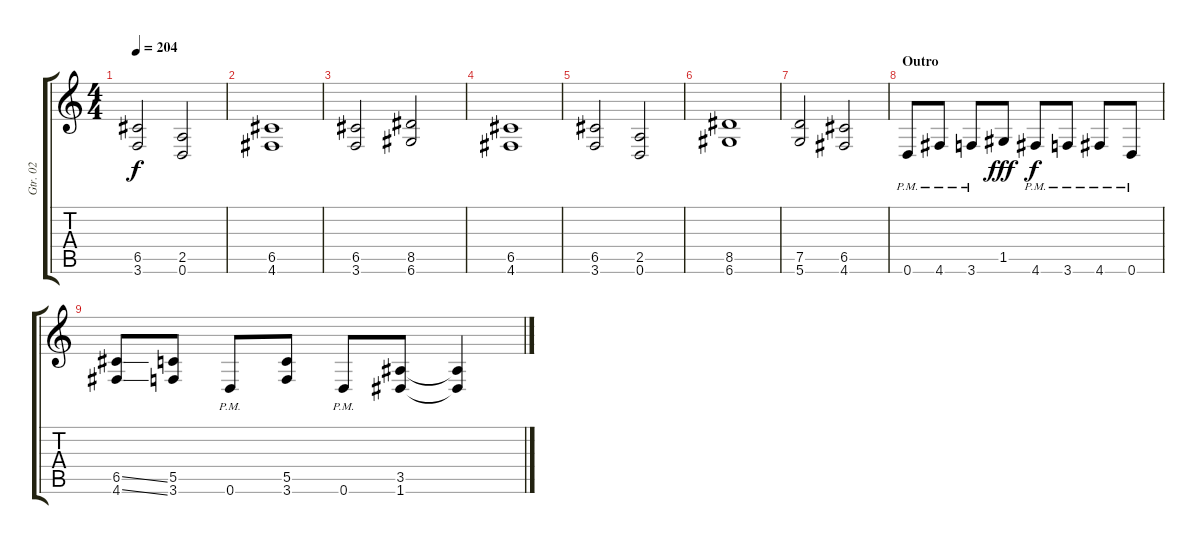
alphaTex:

\track ("Gtr. 02" "Gtr. 02") {instrument distortionguitar}
\staff {score tabs}
\tuning (D4 A3 F3 C3 G2 D2) {hide}
\ts (4 4)
\tempo 204
\clef g2
\ks c
(6.5 3.6).2{dy f} (2.5 0.6).2 |
(6.5 4.6).1 |
(6.5 3.6).2 (8.5 6.6).2 |
(6.5 4.6).1 |
(6.5 3.6).2 (2.5 0.6).2 |
(8.5 6.6).1 |
(7.5 5.6).2 (6.5 4.6).2 |
\section ("" "Outro")
0.6{pm}.8 4.6{pm}.8 3.6{pm}.8 1.5.8{dy fff} 4.6{pm}.8{dy f} 3.6{pm}.8 4.6{pm}.8 0.6{pm}.8 |
(6.5{ss} 4.6{ss}).8 (5.5 3.6).8 0.6{pm}.8 (5.5 3.6).8 0.6{pm}.8 (3.5 1.6).8 (3.5{t} 1.6{t}).4
